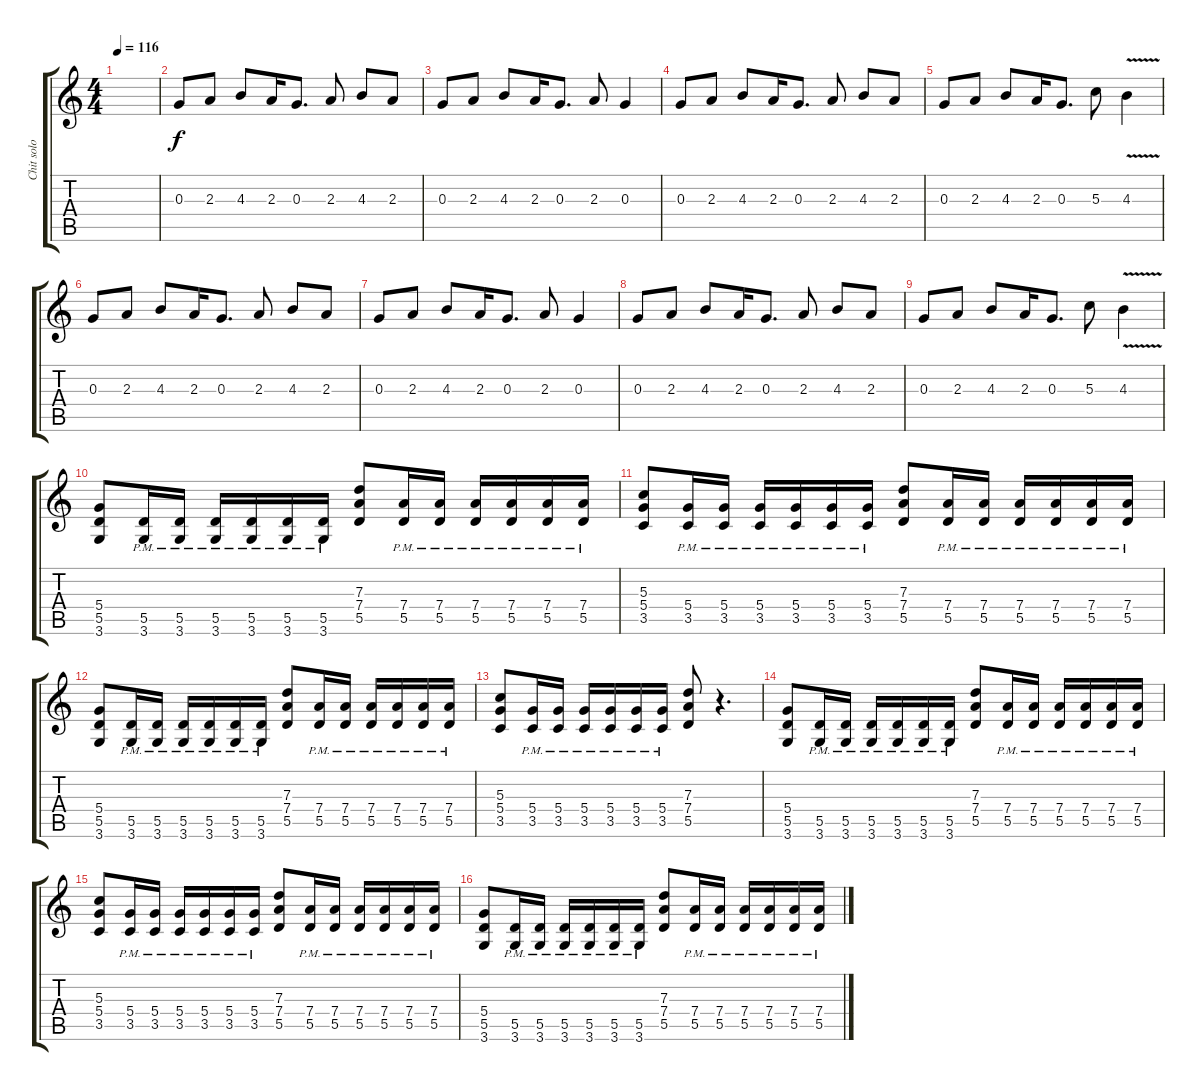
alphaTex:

\track ("Chit solo" "Chit solo") {instrument distortionguitar}
\staff {score tabs}
\tuning (E4 B3 G3 D3 A2 E2) {hide}
\ts (4 4)
\tempo 116
\clef g2
\ks c
|
0.3.8 2.3.8 4.3.8 2.3.16 0.3.8{d} 2.3.8 4.3.8 2.3.8 |
0.3.8 2.3.8 4.3.8 2.3.16 0.3.8{d} 2.3.8 0.3.4 |
0.3.8 2.3.8 4.3.8 2.3.16 0.3.8{d} 2.3.8 4.3.8 2.3.8 |
0.3.8 2.3.8 4.3.8 2.3.16 0.3.8{d} 5.3.8 4.3{v}.4 |
0.3.8 2.3.8 4.3.8 2.3.16 0.3.8{d} 2.3.8 4.3.8 2.3.8 |
0.3.8 2.3.8 4.3.8 2.3.16 0.3.8{d} 2.3.8 0.3.4 |
0.3.8 2.3.8 4.3.8 2.3.16 0.3.8{d} 2.3.8 4.3.8 2.3.8 |
0.3.8 2.3.8 4.3.8 2.3.16 0.3.8{d} 5.3.8 4.3{v}.4 |
(5.4 5.5 3.6).8{dy f} (5.5{pm} 3.6{pm}).16 (5.5{pm} 3.6{pm}).16 (5.5{pm} 3.6{pm}).16 (5.5{pm} 3.6{pm}).16 (5.5{pm} 3.6{pm}).16 (5.5{pm} 3.6{pm}).16 (7.3 7.4 5.5).8 (7.4{pm} 5.5{pm}).16 (7.4{pm} 5.5{pm}).16 (7.4{pm} 5.5{pm}).16 (7.4{pm} 5.5{pm}).16 (7.4{pm} 5.5{pm}).16 (7.4{pm} 5.5{pm}).16 |
(5.3 5.4 3.5).8 (5.4{pm} 3.5{pm}).16 (5.4{pm} 3.5{pm}).16 (5.4{pm} 3.5{pm}).16 (5.4{pm} 3.5{pm}).16 (5.4{pm} 3.5{pm}).16 (5.4{pm} 3.5{pm}).16 (7.3 7.4 5.5).8 (7.4{pm} 5.5{pm}).16 (7.4{pm} 5.5{pm}).16 (7.4{pm} 5.5{pm}).16 (7.4{pm} 5.5{pm}).16 (7.4{pm} 5.5{pm}).16 (7.4{pm} 5.5{pm}).16 |
(5.4 5.5 3.6).8 (5.5{pm} 3.6{pm}).16 (5.5{pm} 3.6{pm}).16 (5.5{pm} 3.6{pm}).16 (5.5{pm} 3.6{pm}).16 (5.5{pm} 3.6{pm}).16 (5.5{pm} 3.6{pm}).16 (7.3 7.4 5.5).8 (7.4{pm} 5.5{pm}).16 (7.4{pm} 5.5{pm}).16 (7.4{pm} 5.5{pm}).16 (7.4{pm} 5.5{pm}).16 (7.4{pm} 5.5{pm}).16 (7.4{pm} 5.5{pm}).16 |
(5.3 5.4 3.5).8 (5.4{pm} 3.5{pm}).16 (5.4{pm} 3.5{pm}).16 (5.4{pm} 3.5{pm}).16 (5.4{pm} 3.5{pm}).16 (5.4{pm} 3.5{pm}).16 (5.4{pm} 3.5{pm}).16 (7.3 7.4 5.5).8 r.4{d} |
(5.4 5.5 3.6).8 (5.5{pm} 3.6{pm}).16 (5.5{pm} 3.6{pm}).16 (5.5{pm} 3.6{pm}).16 (5.5{pm} 3.6{pm}).16 (5.5{pm} 3.6{pm}).16 (5.5{pm} 3.6{pm}).16 (7.3 7.4 5.5).8 (7.4{pm} 5.5{pm}).16 (7.4{pm} 5.5{pm}).16 (7.4{pm} 5.5{pm}).16 (7.4{pm} 5.5{pm}).16 (7.4{pm} 5.5{pm}).16 (7.4{pm} 5.5{pm}).16 |
(5.3 5.4 3.5).8 (5.4{pm} 3.5{pm}).16 (5.4{pm} 3.5{pm}).16 (5.4{pm} 3.5{pm}).16 (5.4{pm} 3.5{pm}).16 (5.4{pm} 3.5{pm}).16 (5.4{pm} 3.5{pm}).16 (7.3 7.4 5.5).8 (7.4{pm} 5.5{pm}).16 (7.4{pm} 5.5{pm}).16 (7.4{pm} 5.5{pm}).16 (7.4{pm} 5.5{pm}).16 (7.4{pm} 5.5{pm}).16 (7.4{pm} 5.5{pm}).16 |
(5.4 5.5 3.6).8 (5.5{pm} 3.6{pm}).16 (5.5{pm} 3.6{pm}).16 (5.5{pm} 3.6{pm}).16 (5.5{pm} 3.6{pm}).16 (5.5{pm} 3.6{pm}).16 (5.5{pm} 3.6{pm}).16 (7.3 7.4 5.5).8 (7.4{pm} 5.5{pm}).16 (7.4{pm} 5.5{pm}).16 (7.4{pm} 5.5{pm}).16 (7.4{pm} 5.5{pm}).16 (7.4{pm} 5.5{pm}).16 (7.4{pm} 5.5{pm}).16
